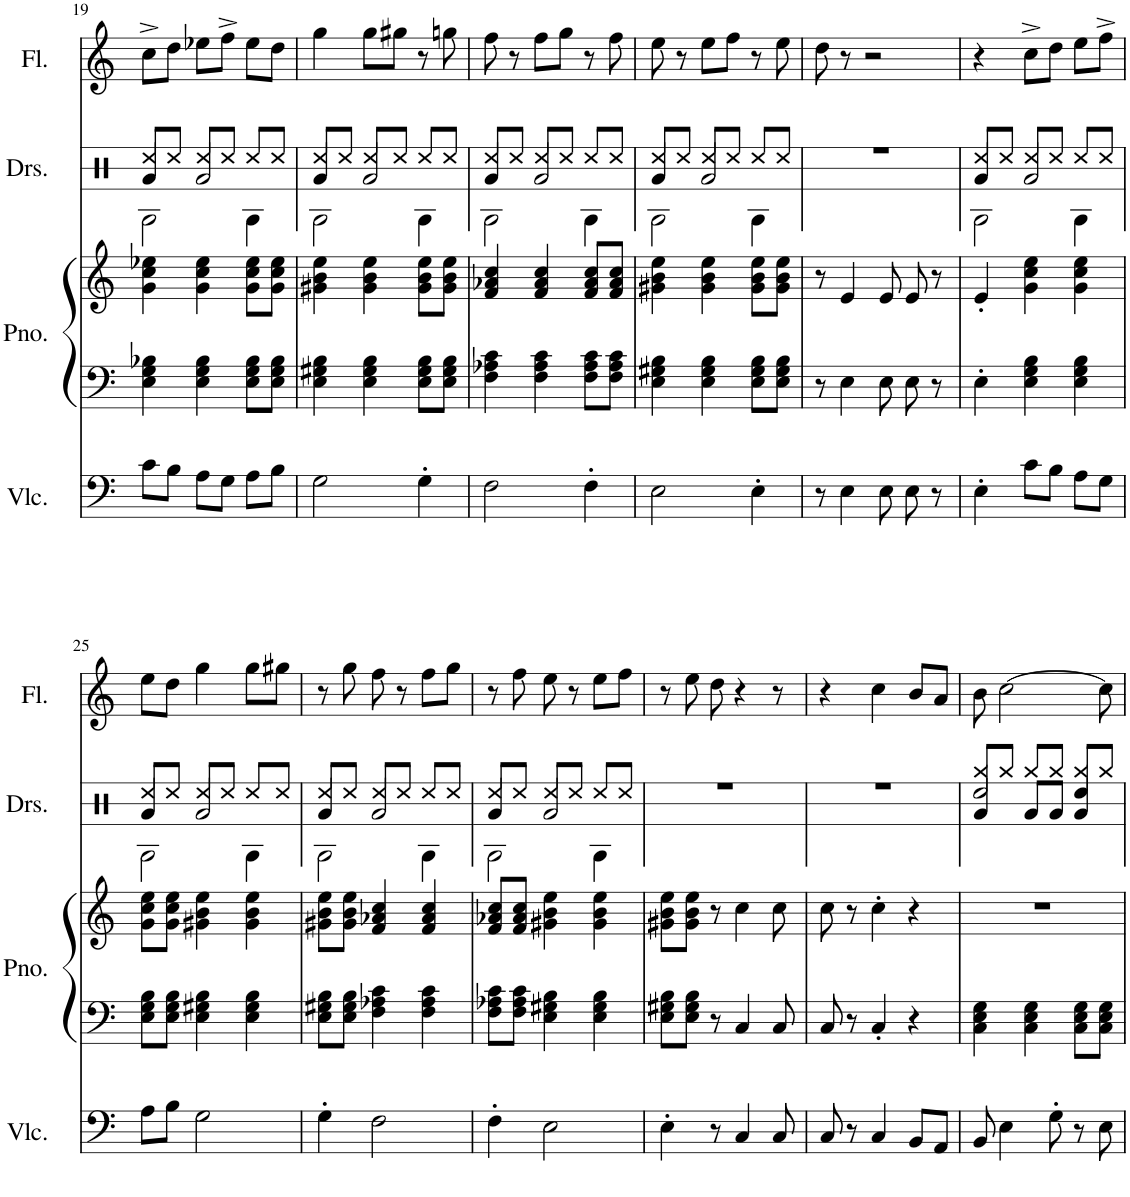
**kern	**kern	**kern	**kern	**kern
*part4	*part3	*part3	*part2	*part1
*staff5	*staff4	*staff3	*staff2	*staff1
*I"Violoncello	*I"Piano	*	*I"Drumset	*I"Flute
*I'Vlc.	*I'Pno.	*	*I'Drs.	*I'Fl.
!!LO:PB:g=z
*clefF4	*clefF4	*clefG2	*clefX	*clefG2
*k[]	*k[]	*k[]	*k[]	*k[]
*M3/4	*M3/4	*M3/4	*M3/4	*M3/4
=19	=19	=19	=19	=19
*	*	*	*^	*
*	*	*	*	*^	*
8c\L	4E\ 4G\ 4B-X\	4g\ 4cc\ 4ee-X\	4Ra/	2Rd\	8Rcc/L	8cc^\L
8B\J	.	.	.	.	8Rcc/J	8dd\J
8A\L	4E\ 4G\ 4B-\	4g\ 4cc\ 4ee-\	2Ra/	.	8Rcc/L	8ee-X\L
8G\J	.	.	.	.	8Rcc/J	8ff^\J
8A\L	8E\ 8G\ 8B-\L	8g\ 8cc\ 8ee-\L	.	4Rd\	8Rcc/L	8ee-\L
8B\J	8E\ 8G\ 8B-\J	8g\ 8cc\ 8ee-\J	.	.	8Rcc/J	8dd\J
=20	=20	=20	=20	=20	=20	=20
2G\	4E\ 4G#X\ 4B\	4g#X\ 4b\ 4ee\	4Ra/	2Rd\	8Rcc/L	4gg\
.	.	.	.	.	8Rcc/J	.
.	4E\ 4G#\ 4B\	4g#\ 4b\ 4ee\	2Ra/	.	8Rcc/L	8gg\L
.	.	.	.	.	8Rcc/J	8gg#X\J
4G'\	8E\ 8G#\ 8B\L	8g#\ 8b\ 8ee\L	.	4Rd\	8Rcc/L	8r
.	8E\ 8G#\ 8B\J	8g#\ 8b\ 8ee\J	.	.	8Rcc/J	8ggn\
=21	=21	=21	=21	=21	=21	=21
2F\	4F\ 4A-X\ 4c\	4f/ 4a-X/ 4cc/	4Ra/	2Rd\	8Rcc/L	8ff\
.	.	.	.	.	8Rcc/J	8r
.	4F\ 4A-\ 4c\	4f/ 4a-/ 4cc/	2Ra/	.	8Rcc/L	8ff\L
.	.	.	.	.	8Rcc/J	8gg\J
4F'\	8F\ 8A-\ 8c\L	8f/ 8a-/ 8cc/L	.	4Rd\	8Rcc/L	8r
.	8F\ 8A-\ 8c\J	8f/ 8a-/ 8cc/J	.	.	8Rcc/J	8ff\
=22	=22	=22	=22	=22	=22	=22
2E\	4E\ 4G#X\ 4B\	4g#X\ 4b\ 4ee\	4Ra/	2Rd\	8Rcc/L	8ee\
.	.	.	.	.	8Rcc/J	8r
.	4E\ 4G#\ 4B\	4g#\ 4b\ 4ee\	2Ra/	.	8Rcc/L	8ee\L
.	.	.	.	.	8Rcc/J	8ff\J
4E'\	8E\ 8G#\ 8B\L	8g#\ 8b\ 8ee\L	.	4Rd\	8Rcc/L	8r
.	8E\ 8G#\ 8B\J	8g#\ 8b\ 8ee\J	.	.	8Rcc/J	8ee\
*	*	*	*v	*v	*v	*
=23	=23	=23	=23	=23
8r	8r	8r	2.r	8dd\
4E\	4E\	4e/	.	8r
.	.	.	.	2r
8E\	8E\	8e/	.	.
8E\	8E\	8e/	.	.
8r	8r	8r	.	.
=24	=24	=24	=24	=24
*	*	*	*^	*
*	*	*	*	*^	*
4E'\	4E'\	4e'/	4Ra/	2Rd\	8Rcc/L	4r
.	.	.	.	.	8Rcc/J	.
8c\L	4E\ 4G\ 4B\	4g\ 4cc\ 4ee\	2Ra/	.	8Rcc/L	8cc^\L
8B\J	.	.	.	.	8Rcc/J	8dd\J
8A\L	4E\ 4G\ 4B\	4g\ 4cc\ 4ee\	.	4Rd\	8Rcc/L	8ee\L
8G\J	.	.	.	.	8Rcc/J	8ff^\J
!!LO:LB:g=z
=25	=25	=25	=25	=25	=25	=25
8A\L	8E\ 8G\ 8B\L	8g\ 8cc\ 8ee\L	4Ra/	2Rd\	8Rcc/L	8ee\L
8B\J	8E\ 8G\ 8B\J	8g\ 8cc\ 8ee\J	.	.	8Rcc/J	8dd\J
2G\	4E\ 4G#X\ 4B\	4g#X\ 4b\ 4ee\	2Ra/	.	8Rcc/L	4gg\
.	.	.	.	.	8Rcc/J	.
.	4E\ 4G#\ 4B\	4g#\ 4b\ 4ee\	.	4Rd\	8Rcc/L	8gg\L
.	.	.	.	.	8Rcc/J	8gg#X\J
=26	=26	=26	=26	=26	=26	=26
4G'\	8E\ 8G#X\ 8B\L	8g#X\ 8b\ 8ee\L	4Ra/	2Rd\	8Rcc/L	8r
.	8E\ 8G#\ 8B\J	8g#\ 8b\ 8ee\J	.	.	8Rcc/J	8gg\
2F\	4F\ 4A-X\ 4c\	4f/ 4a-X/ 4cc/	2Ra/	.	8Rcc/L	8ff\
.	.	.	.	.	8Rcc/J	8r
.	4F\ 4A-\ 4c\	4f/ 4a-/ 4cc/	.	4Rd\	8Rcc/L	8ff\L
.	.	.	.	.	8Rcc/J	8gg\J
=27	=27	=27	=27	=27	=27	=27
4F'\	8F\ 8A-X\ 8c\L	8f/ 8a-X/ 8cc/L	4Ra/	2Rd\	8Rcc/L	8r
.	8F\ 8A-\ 8c\J	8f/ 8a-/ 8cc/J	.	.	8Rcc/J	8ff\
2E\	4E\ 4G#X\ 4B\	4g#X\ 4b\ 4ee\	2Ra/	.	8Rcc/L	8ee\
.	.	.	.	.	8Rcc/J	8r
.	4E\ 4G#\ 4B\	4g#\ 4b\ 4ee\	.	4Rd\	8Rcc/L	8ee\L
.	.	.	.	.	8Rcc/J	8ff\J
*	*	*	*v	*v	*v	*
=28	=28	=28	=28	=28
4E'\	8E\ 8G#X\ 8B\L	8g#X\ 8b\ 8ee\L	2.r	8r
.	8E\ 8G#\ 8B\J	8g#\ 8b\ 8ee\J	.	8ee\
8r	8r	8r	.	8dd\
4C/	4C/	4cc\	.	4r
8C/	8C/	8cc\	.	8r
=29	=29	=29	=29	=29
8C/	8C/	8cc\	2.r	4r
8r	8r	8r	.	.
4C/	4C'/	4cc'\	.	4cc\
8BB/L	4r	4r	.	8b/L
8AA/J	.	.	.	8a/J
=30	=30	=30	=30	=30
*	*	*	*^	*
*	*	*	*	*^	*
8BB/	4C\ 4E\ 4G\	2.r	4Ra/	2Rcc/	8Ree/L	8b\
4E\	.	.	.	.	8Ree/J	[2cc\
.	4C\ 4E\ 4G\	.	8Ra/L	.	8Ree/L	.
8G'\	.	.	8Ra/J	.	8Ree/J	.
8r	8C\ 8E\ 8G\L	.	4Ra/	4Rcc/	8Ree/L	.
8E\	8C\ 8E\ 8G\J	.	.	.	8Ree/J	8cc\]
*	*	*	*v	*v	*v	*
=	=	=	=	=
*-	*-	*-	*-	*-
